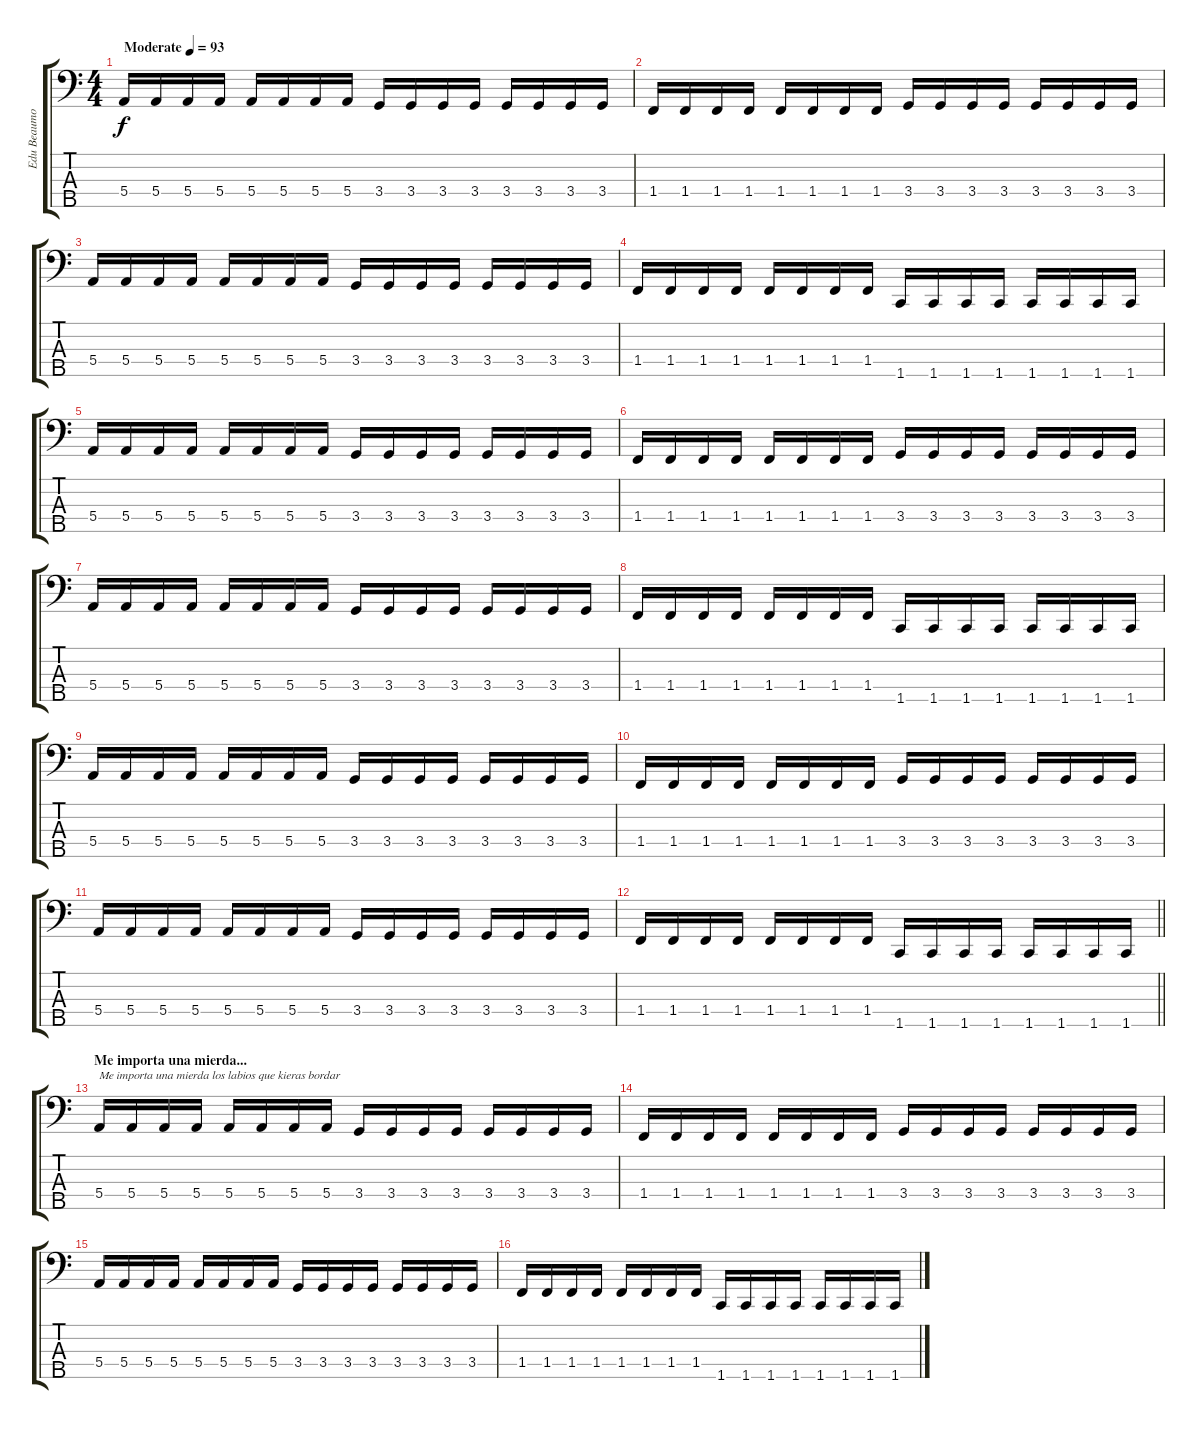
\track ("Edu Beaumont \"El Piñas\"" "Edu Beaumo") {instrument electricbassfinger}
\staff {score tabs}
\tuning (G2 D2 A1 E1 B0) {hide}
\ts (4 4)
\tempo (93 "Moderate")
\clef f4
\ks c
5.4.16{dy f instrument electricbassfinger} 5.4.16 5.4.16 5.4.16 5.4.16 5.4.16 5.4.16 5.4.16 3.4.16 3.4.16 3.4.16 3.4.16 3.4.16 3.4.16 3.4.16 3.4.16 |
1.4.16 1.4.16 1.4.16 1.4.16 1.4.16 1.4.16 1.4.16 1.4.16 3.4.16 3.4.16 3.4.16 3.4.16 3.4.16 3.4.16 3.4.16 3.4.16 |
5.4.16 5.4.16 5.4.16 5.4.16 5.4.16 5.4.16 5.4.16 5.4.16 3.4.16 3.4.16 3.4.16 3.4.16 3.4.16 3.4.16 3.4.16 3.4.16 |
1.4.16 1.4.16 1.4.16 1.4.16 1.4.16 1.4.16 1.4.16 1.4.16 1.5.16 1.5.16 1.5.16 1.5.16 1.5.16 1.5.16 1.5.16 1.5.16 |
5.4.16 5.4.16 5.4.16 5.4.16 5.4.16 5.4.16 5.4.16 5.4.16 3.4.16 3.4.16 3.4.16 3.4.16 3.4.16 3.4.16 3.4.16 3.4.16 |
1.4.16 1.4.16 1.4.16 1.4.16 1.4.16 1.4.16 1.4.16 1.4.16 3.4.16 3.4.16 3.4.16 3.4.16 3.4.16 3.4.16 3.4.16 3.4.16 |
5.4.16 5.4.16 5.4.16 5.4.16 5.4.16 5.4.16 5.4.16 5.4.16 3.4.16 3.4.16 3.4.16 3.4.16 3.4.16 3.4.16 3.4.16 3.4.16 |
1.4.16 1.4.16 1.4.16 1.4.16 1.4.16 1.4.16 1.4.16 1.4.16 1.5.16 1.5.16 1.5.16 1.5.16 1.5.16 1.5.16 1.5.16 1.5.16 |
5.4.16 5.4.16 5.4.16 5.4.16 5.4.16 5.4.16 5.4.16 5.4.16 3.4.16 3.4.16 3.4.16 3.4.16 3.4.16 3.4.16 3.4.16 3.4.16 |
1.4.16 1.4.16 1.4.16 1.4.16 1.4.16 1.4.16 1.4.16 1.4.16 3.4.16 3.4.16 3.4.16 3.4.16 3.4.16 3.4.16 3.4.16 3.4.16 |
5.4.16 5.4.16 5.4.16 5.4.16 5.4.16 5.4.16 5.4.16 5.4.16 3.4.16 3.4.16 3.4.16 3.4.16 3.4.16 3.4.16 3.4.16 3.4.16 |
\barLineRight lightlight
1.4.16 1.4.16 1.4.16 1.4.16 1.4.16 1.4.16 1.4.16 1.4.16 1.5.16 1.5.16 1.5.16 1.5.16 1.5.16 1.5.16 1.5.16 1.5.16 |
\section ("" "Me importa una mierda...")
5.4.16{txt "Me importa una mierda los labios que kieras bordar"} 5.4.16 5.4.16 5.4.16 5.4.16 5.4.16 5.4.16 5.4.16 3.4.16 3.4.16 3.4.16 3.4.16 3.4.16 3.4.16 3.4.16 3.4.16 |
1.4.16 1.4.16 1.4.16 1.4.16 1.4.16 1.4.16 1.4.16 1.4.16 3.4.16 3.4.16 3.4.16 3.4.16 3.4.16 3.4.16 3.4.16 3.4.16 |
5.4.16 5.4.16 5.4.16 5.4.16 5.4.16 5.4.16 5.4.16 5.4.16 3.4.16 3.4.16 3.4.16 3.4.16 3.4.16 3.4.16 3.4.16 3.4.16 |
1.4.16 1.4.16 1.4.16 1.4.16 1.4.16 1.4.16 1.4.16 1.4.16 1.5.16 1.5.16 1.5.16 1.5.16 1.5.16 1.5.16 1.5.16 1.5.16
